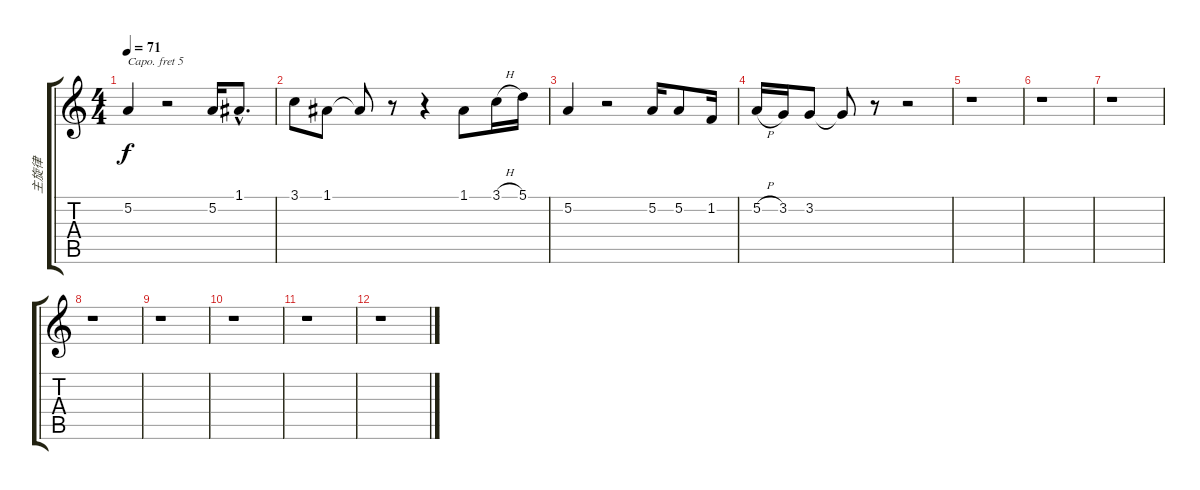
\track ("主旋律" "主旋律") {instrument tenorsax}
\staff {score tabs}
\capo 5
\tuning (E4 B3 G3 D3 A2 E2) {hide}
\ts (4 4)
\tempo 71
\clef g2
\ks c
5.2.4{dy f} r.2 5.2.16 1.1{hac}.8{d} |
3.1.8 1.1.8 1.1{t}.8 r.8 r.4 1.1.8 3.1{h}.16 5.1.16 |
5.2.4 r.2 5.2.16 5.2.8 1.2.16 |
5.2{h}.16 3.2.16 3.2.8 3.2{t}.8 r.8 r.2 |
r.1 |
r.1 |
r.1 |
r.1 |
r.1 |
r.1 |
r.1 |
r.1
